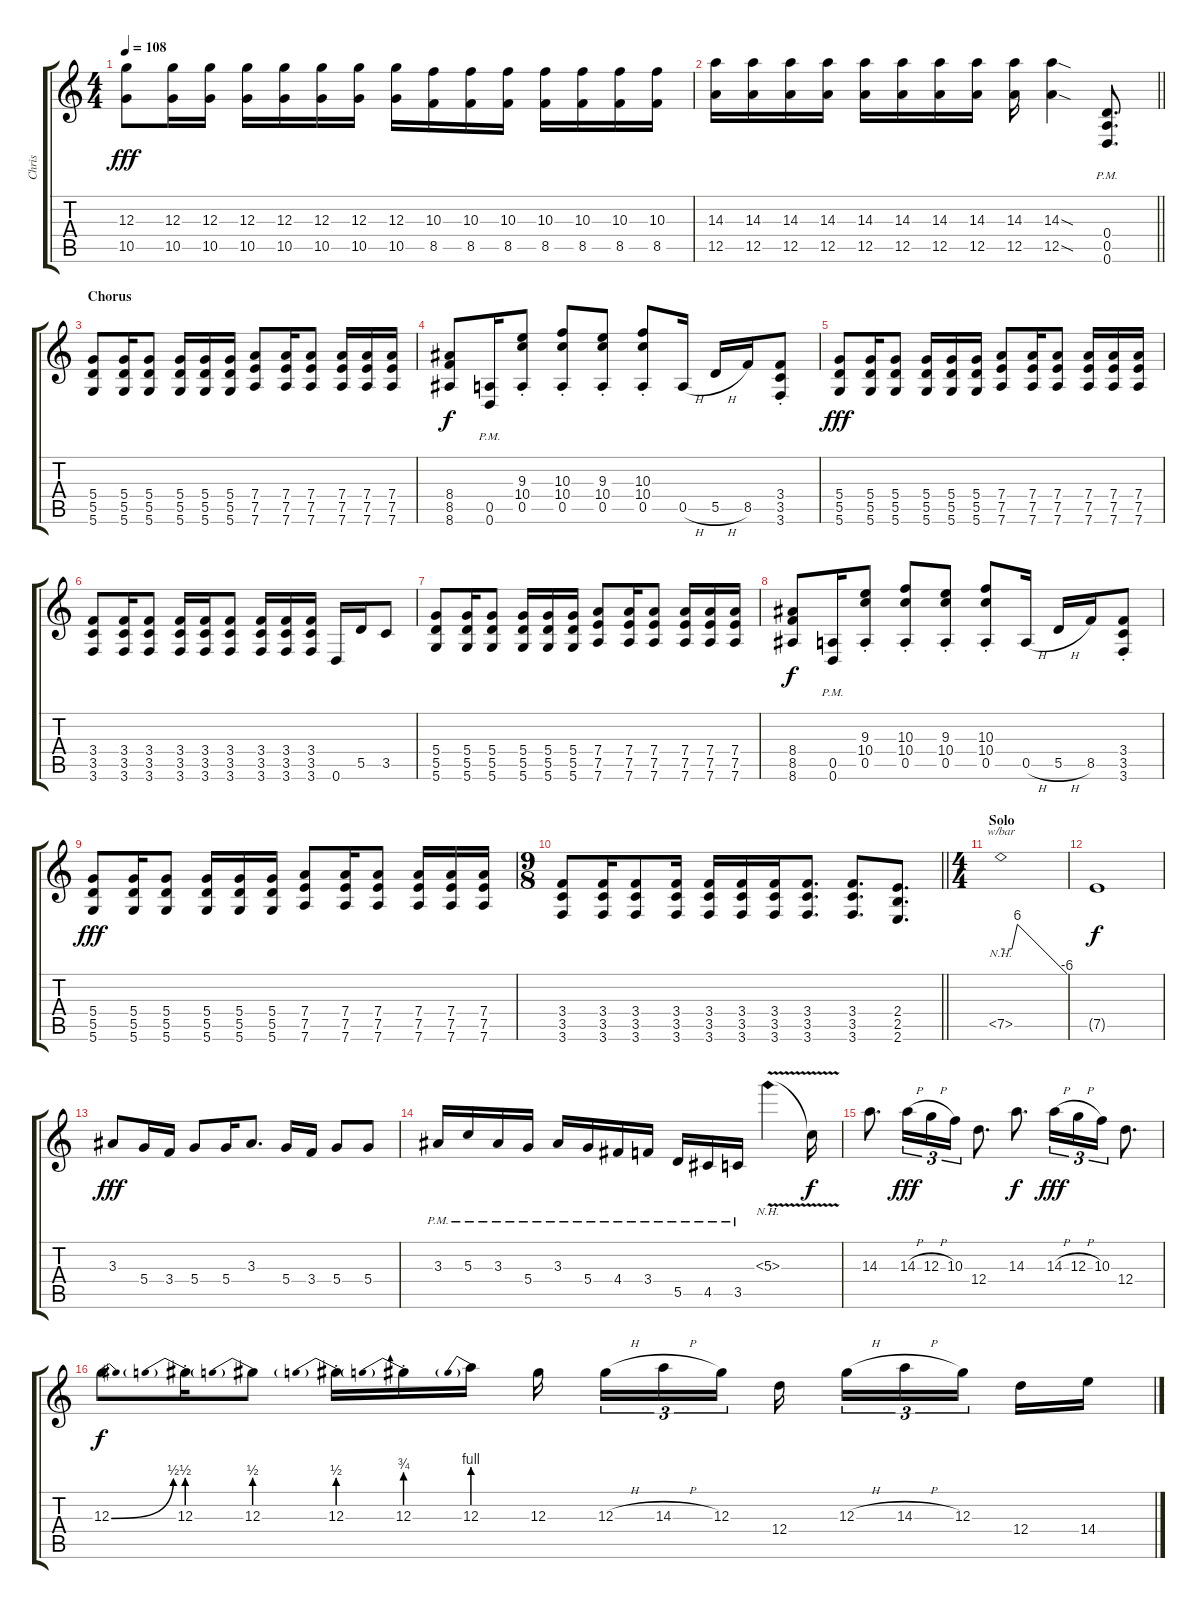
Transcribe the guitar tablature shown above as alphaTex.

\track ("Chris" "Chris") {instrument distortionguitar}
\staff {score tabs}
\tuning (E4 B3 G3 D3 A2 D2) {hide}
\ts (4 4)
\tempo 108
\clef g2
\ks c
(12.3 10.5).8{dy fff} (12.3 10.5).16 (12.3 10.5).16 (12.3 10.5).16 (12.3 10.5).16 (12.3 10.5).16 (12.3 10.5).16 (12.3 10.5).16 (10.3 8.5).16 (10.3 8.5).16 (10.3 8.5).16 (10.3 8.5).16 (10.3 8.5).16 (10.3 8.5).16 (10.3 8.5).16 |
\barLineRight lightlight
(14.3 12.5).16 (14.3 12.5).16 (14.3 12.5).16 (14.3 12.5).16 (14.3 12.5).16 (14.3 12.5).16 (14.3 12.5).16 (14.3 12.5).16 (14.3 12.5).16 (14.3{sod} 12.5{sod}).4 (0.4{pm} 0.5{pm} 0.6{pm}).8{d} |
\section ("" "Chorus")
(5.4 5.5 5.6).8 (5.4 5.5 5.6).16 (5.4 5.5 5.6).8 (5.4 5.5 5.6).16 (5.4 5.5 5.6).16 (5.4 5.5 5.6).16 (7.4 7.5 7.6).8 (7.4 7.5 7.6).16 (7.4 7.5 7.6).8 (7.4 7.5 7.6).16 (7.4 7.5 7.6).16 (7.4 7.5 7.6).16 |
(8.4 8.5 8.6).8{dy f} (0.5{pm} 0.6{pm}).16 (9.3{st} 10.4{st} 0.5{st}).8 (10.3{st} 10.4{st} 0.5{st}).8 (9.3{st} 10.4{st} 0.5{st}).8 (10.3{st} 10.4{st} 0.5{st}).8 0.5{h}.16 5.5{h}.16 8.5.16 (3.4 3.5{st} 3.6{st}).8 |
(5.4 5.5 5.6).8{dy fff} (5.4 5.5 5.6).16 (5.4 5.5 5.6).8 (5.4 5.5 5.6).16 (5.4 5.5 5.6).16 (5.4 5.5 5.6).16 (7.4 7.5 7.6).8 (7.4 7.5 7.6).16 (7.4 7.5 7.6).8 (7.4 7.5 7.6).16 (7.4 7.5 7.6).16 (7.4 7.5 7.6).16 |
(3.4 3.5 3.6).8 (3.4 3.5 3.6).16 (3.4 3.5 3.6).8 (3.4 3.5 3.6).16 (3.4 3.5 3.6).16 (3.4 3.5 3.6).8 (3.4 3.5 3.6).16 (3.4 3.5 3.6).16 (3.4 3.5 3.6).16 0.6.16 5.5.16 3.5.8 |
(5.4 5.5 5.6).8 (5.4 5.5 5.6).16 (5.4 5.5 5.6).8 (5.4 5.5 5.6).16 (5.4 5.5 5.6).16 (5.4 5.5 5.6).16 (7.4 7.5 7.6).8 (7.4 7.5 7.6).16 (7.4 7.5 7.6).8 (7.4 7.5 7.6).16 (7.4 7.5 7.6).16 (7.4 7.5 7.6).16 |
(8.4 8.5 8.6).8{dy f} (0.5{pm} 0.6{pm}).16 (9.3{st} 10.4{st} 0.5{st}).8 (10.3{st} 10.4{st} 0.5{st}).8 (9.3{st} 10.4{st} 0.5{st}).8 (10.3{st} 10.4{st} 0.5{st}).8 0.5{h}.16 5.5{h}.16 8.5.16 (3.4 3.5{st} 3.6{st}).8 |
(5.4 5.5 5.6).8{dy fff} (5.4 5.5 5.6).16 (5.4 5.5 5.6).8 (5.4 5.5 5.6).16 (5.4 5.5 5.6).16 (5.4 5.5 5.6).16 (7.4 7.5 7.6).8 (7.4 7.5 7.6).16 (7.4 7.5 7.6).8 (7.4 7.5 7.6).16 (7.4 7.5 7.6).16 (7.4 7.5 7.6).16 |
\ts (9 8)
\barLineRight lightlight
(3.4 3.5 3.6).8 (3.4 3.5 3.6).16 (3.4 3.5 3.6).8 (3.4 3.5 3.6).16 (3.4 3.5 3.6).16 (3.4 3.5 3.6).16 (3.4 3.5 3.6).16 (3.4 3.5 3.6).8{d} (3.4 3.5 3.6).8{d} (2.4 2.5 2.6).8{d} |
\ts (4 4)
\section ("" "Solo")
7.5{nh}.1{tbe (custom default 0 0 10 0 15 24 60 -24) volume 16} |
7.5{t}.1{dy f} |
3.3.8{dy fff} 5.4.16 3.4.16 5.4.8 5.4.16 3.3.8{d} 5.4.16 3.4.16 5.4.8 5.4.8 |
3.3{pm}.16 5.3{pm}.16 3.3{pm}.16 5.4{pm}.16 3.3{pm}.16 5.4{pm}.16 4.4{pm}.16 3.4{pm}.16 5.5{pm}.16 4.5{pm}.16 3.5{pm}.16 5.3{nh v}.4 5.3{t}.16{dy f} |
14.3.8{d} 14.3{h}.16{tu (3 2) dy fff} 12.3{h}.16{tu (3 2)} 10.3.16{tu (3 2)} 12.4.8{d} 14.3.8{d dy f} 14.3{h}.16{tu (3 2) dy fff} 12.3{h}.16{tu (3 2)} 10.3.16{tu (3 2)} 12.4.8{d} |
12.3{be (bend 0 0 60 2)}.8{dy f} 12.3{be (prebend 0 2 60 2) st}.16 12.3{be (prebend 0 2 60 2)}.8 12.3{be (prebend 0 2 60 2) st}.16 12.3{be (prebend 0 3 60 3) st}.16 12.3{be (prebend 0 4 60 4)}.16 12.3.16{beam splitsecondary} 12.3{h}.16{tu (3 2)} 14.3{h}.16{tu (3 2)} 12.3.16{tu (3 2) beam splitsecondary} 12.4.16 12.3{h}.16{tu (3 2)} 14.3{h}.16{tu (3 2)} 12.3.16{tu (3 2) beam splitsecondary} 12.4.16 14.4.16
